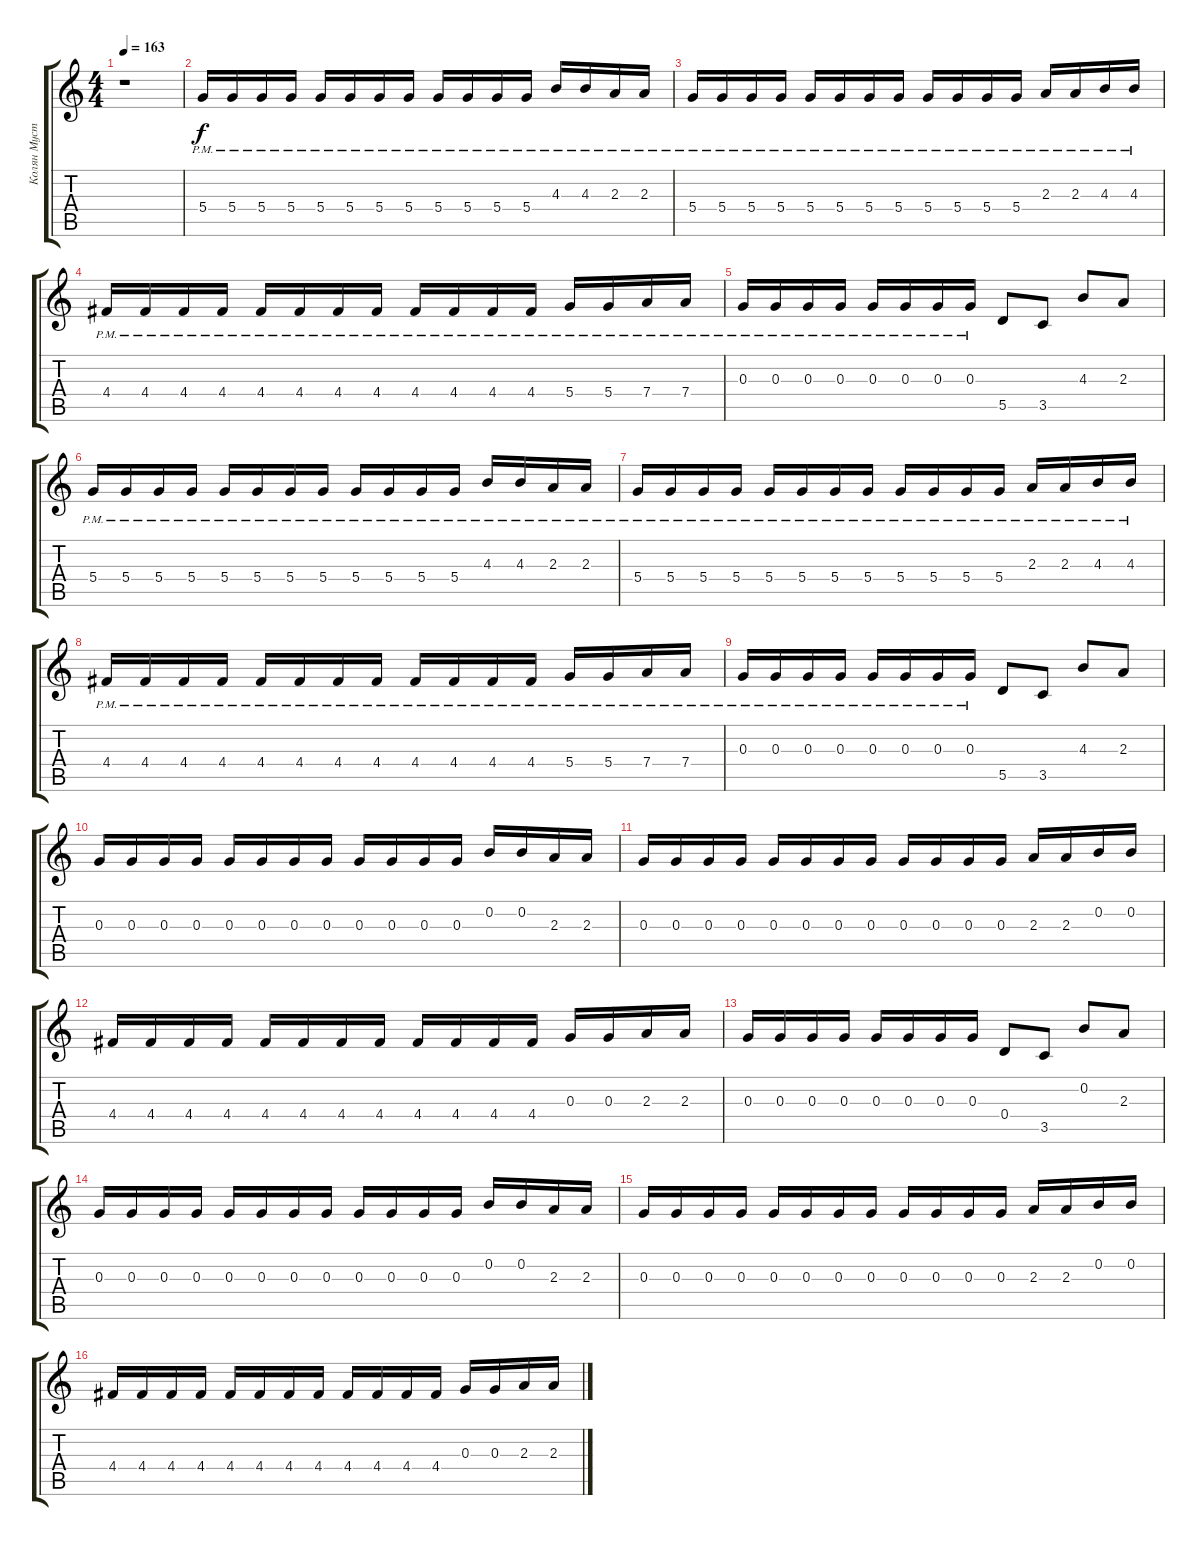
\track ("Колян Мустэйн" "Колян Муст") {instrument distortionguitar}
\staff {score tabs}
\tuning (E4 B3 G3 D3 A2 E2) {hide}
\ts (4 4)
\tempo 163
\clef g2
\ks c
r.1{dy f instrument distortionguitar} |
5.4{pm}.16 5.4{pm}.16 5.4{pm}.16 5.4{pm}.16 5.4{pm}.16 5.4{pm}.16 5.4{pm}.16 5.4{pm}.16 5.4{pm}.16 5.4{pm}.16 5.4{pm}.16 5.4{pm}.16 4.3{pm}.16 4.3{pm}.16 2.3{pm}.16 2.3{pm}.16 |
5.4{pm}.16 5.4{pm}.16 5.4{pm}.16 5.4{pm}.16 5.4{pm}.16 5.4{pm}.16 5.4{pm}.16 5.4{pm}.16 5.4{pm}.16 5.4{pm}.16 5.4{pm}.16 5.4{pm}.16 2.3{pm}.16 2.3{pm}.16 4.3{pm}.16 4.3{pm}.16 |
4.4{pm}.16 4.4{pm}.16 4.4{pm}.16 4.4{pm}.16 4.4{pm}.16 4.4{pm}.16 4.4{pm}.16 4.4{pm}.16 4.4{pm}.16 4.4{pm}.16 4.4{pm}.16 4.4{pm}.16 5.4{pm}.16 5.4{pm}.16 7.4{pm}.16 7.4{pm}.16 |
0.3{pm}.16 0.3{pm}.16 0.3{pm}.16 0.3{pm}.16 0.3{pm}.16 0.3{pm}.16 0.3{pm}.16 0.3{pm}.16 5.5.8 3.5.8 4.3.8 2.3.8 |
5.4{pm}.16 5.4{pm}.16 5.4{pm}.16 5.4{pm}.16 5.4{pm}.16 5.4{pm}.16 5.4{pm}.16 5.4{pm}.16 5.4{pm}.16 5.4{pm}.16 5.4{pm}.16 5.4{pm}.16 4.3{pm}.16 4.3{pm}.16 2.3{pm}.16 2.3{pm}.16 |
5.4{pm}.16 5.4{pm}.16 5.4{pm}.16 5.4{pm}.16 5.4{pm}.16 5.4{pm}.16 5.4{pm}.16 5.4{pm}.16 5.4{pm}.16 5.4{pm}.16 5.4{pm}.16 5.4{pm}.16 2.3{pm}.16 2.3{pm}.16 4.3{pm}.16 4.3{pm}.16 |
4.4{pm}.16 4.4{pm}.16 4.4{pm}.16 4.4{pm}.16 4.4{pm}.16 4.4{pm}.16 4.4{pm}.16 4.4{pm}.16 4.4{pm}.16 4.4{pm}.16 4.4{pm}.16 4.4{pm}.16 5.4{pm}.16 5.4{pm}.16 7.4{pm}.16 7.4{pm}.16 |
0.3{pm}.16 0.3{pm}.16 0.3{pm}.16 0.3{pm}.16 0.3{pm}.16 0.3{pm}.16 0.3{pm}.16 0.3{pm}.16 5.5.8 3.5.8 4.3.8 2.3.8 |
0.3.16 0.3.16 0.3.16 0.3.16 0.3.16 0.3.16 0.3.16 0.3.16 0.3.16 0.3.16 0.3.16 0.3.16 0.2.16 0.2.16 2.3.16 2.3.16 |
0.3.16 0.3.16 0.3.16 0.3.16 0.3.16 0.3.16 0.3.16 0.3.16 0.3.16 0.3.16 0.3.16 0.3.16 2.3.16 2.3.16 0.2.16 0.2.16 |
4.4.16 4.4.16 4.4.16 4.4.16 4.4.16 4.4.16 4.4.16 4.4.16 4.4.16 4.4.16 4.4.16 4.4.16 0.3.16 0.3.16 2.3.16 2.3.16 |
0.3.16 0.3.16 0.3.16 0.3.16 0.3.16 0.3.16 0.3.16 0.3.16 0.4.8 3.5.8 0.2.8 2.3.8 |
0.3.16 0.3.16 0.3.16 0.3.16 0.3.16 0.3.16 0.3.16 0.3.16 0.3.16 0.3.16 0.3.16 0.3.16 0.2.16 0.2.16 2.3.16 2.3.16 |
0.3.16 0.3.16 0.3.16 0.3.16 0.3.16 0.3.16 0.3.16 0.3.16 0.3.16 0.3.16 0.3.16 0.3.16 2.3.16 2.3.16 0.2.16 0.2.16 |
4.4.16 4.4.16 4.4.16 4.4.16 4.4.16 4.4.16 4.4.16 4.4.16 4.4.16 4.4.16 4.4.16 4.4.16 0.3.16 0.3.16 2.3.16 2.3.16
